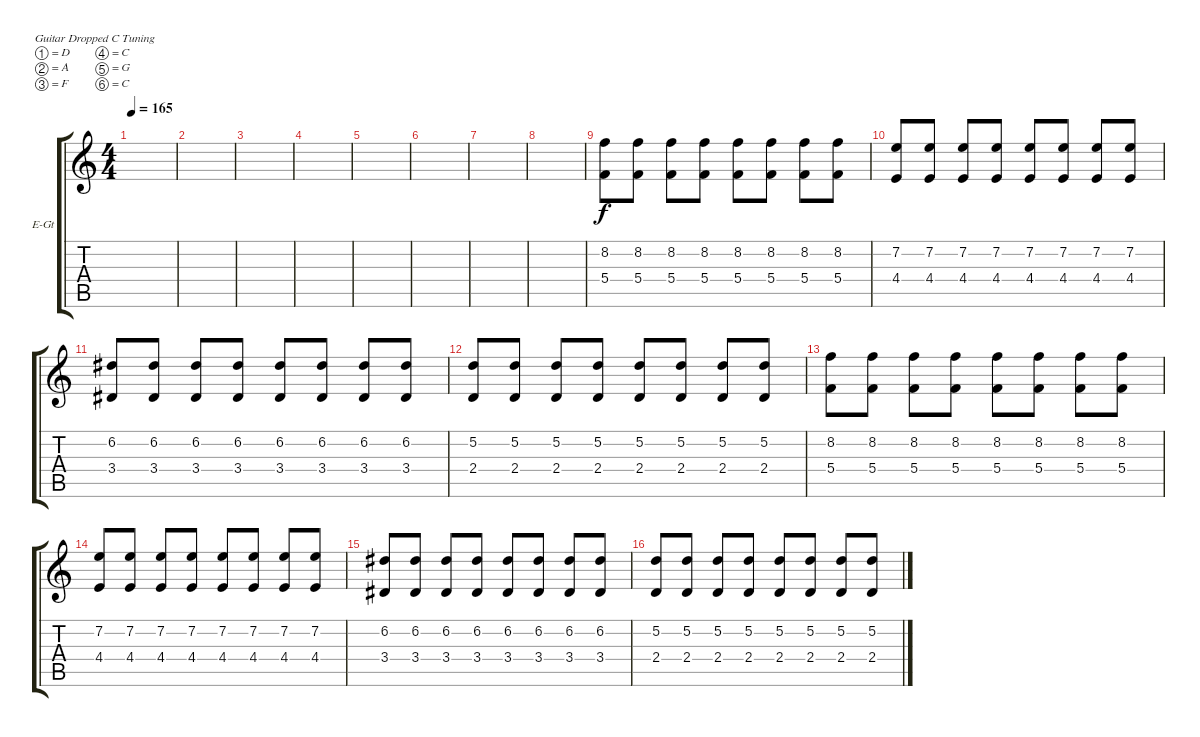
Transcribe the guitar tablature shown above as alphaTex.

\defaultSystemsLayout 4
\bracketExtendMode groupsimilarinstruments
\firstSystemTrackNameOrientation horizontal
\otherSystemsTrackNameOrientation horizontal
\track ("Harmonics Left" "E-Gt") {instrument electricguitarclean}
\staff {score tabs}
\tuning (D4 A3 F3 C3 G2 C2)
\ts (4 4)
\tempo 165
\clef g2
\scale
0.333333
\ks c
|
\scale
0.333333 |
\scale
0.333333 |
\scale
0.333333 |
\scale
0.333333 |
\scale
0.333333 |
\scale
0.333333 |
\scale
0.333333 |
\scale
0.333333 (5.4 8.2).8 (5.4 8.2).8 (5.4 8.2).8 (5.4 8.2).8 (5.4 8.2).8 (5.4 8.2).8 (5.4 8.2).8 (5.4 8.2).8 |
\scale
0.333333 (4.4 7.2).8 (4.4 7.2).8 (4.4 7.2).8 (4.4 7.2).8 (4.4 7.2).8 (4.4 7.2).8 (4.4 7.2).8 (4.4 7.2).8 |
\scale
0.333333 (3.4 6.2).8 (3.4 6.2).8 (3.4 6.2).8 (3.4 6.2).8 (3.4 6.2).8 (3.4 6.2).8 (3.4 6.2).8 (3.4 6.2).8 |
\scale
0.333333 (2.4 5.2).8 (2.4 5.2).8 (2.4 5.2).8 (2.4 5.2).8 (2.4 5.2).8 (2.4 5.2).8 (2.4 5.2).8 (2.4 5.2).8 |
\scale
0.333333 (5.4 8.2).8 (5.4 8.2).8 (5.4 8.2).8 (5.4 8.2).8 (5.4 8.2).8 (5.4 8.2).8 (5.4 8.2).8 (5.4 8.2).8 |
\scale
0.333333 (4.4 7.2).8 (4.4 7.2).8 (4.4 7.2).8 (4.4 7.2).8 (4.4 7.2).8 (4.4 7.2).8 (4.4 7.2).8 (4.4 7.2).8 |
\scale
0.333333 (3.4 6.2).8 (3.4 6.2).8 (3.4 6.2).8 (3.4 6.2).8 (3.4 6.2).8 (3.4 6.2).8 (3.4 6.2).8 (3.4 6.2).8 |
\scale
0.333333 (2.4 5.2).8 (2.4 5.2).8 (2.4 5.2).8 (2.4 5.2).8 (2.4 5.2).8 (2.4 5.2).8 (2.4 5.2).8 (2.4 5.2).8
